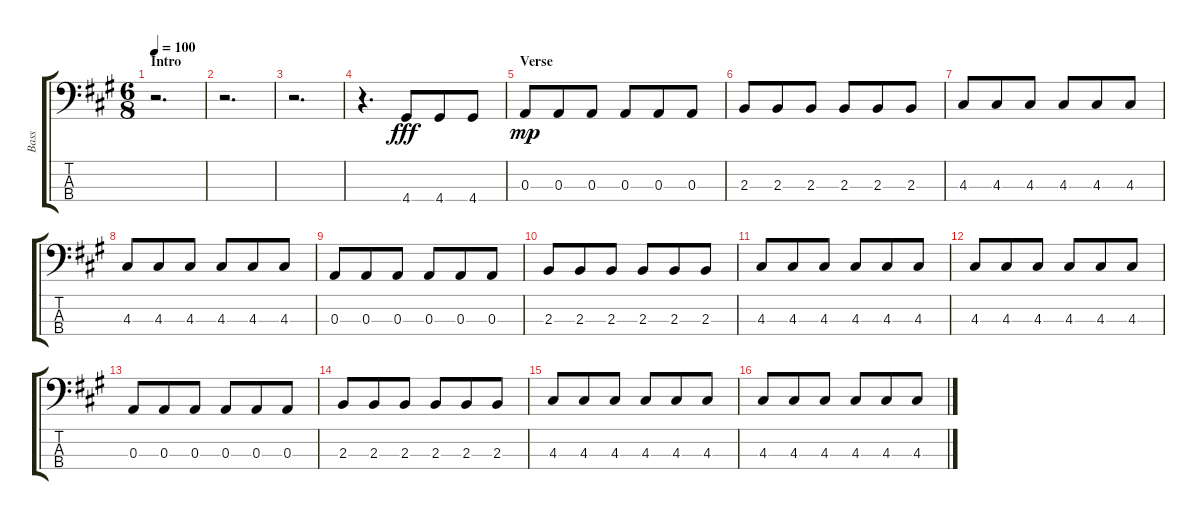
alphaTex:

\track ("Bass" "Bass") {instrument electricbassfinger}
\staff {score tabs}
\tuning (G2 D2 A1 E1) {hide}
\ts (6 8)
\section ("" "Intro")
\tempo 100
\clef f4
\ks a
r.2{d dy fff instrument electricbassfinger} |
r.2{d} |
r.2{d} |
r.4{d} 4.4.8 4.4.8 4.4.8 |
\section ("" "Verse")
0.3.8{dy mp} 0.3.8 0.3.8 0.3.8 0.3.8 0.3.8 |
2.3.8 2.3.8 2.3.8 2.3.8 2.3.8 2.3.8 |
4.3.8 4.3.8 4.3.8 4.3.8 4.3.8 4.3.8 |
4.3.8 4.3.8 4.3.8 4.3.8 4.3.8 4.3.8 |
0.3.8 0.3.8 0.3.8 0.3.8 0.3.8 0.3.8 |
2.3.8 2.3.8 2.3.8 2.3.8 2.3.8 2.3.8 |
4.3.8 4.3.8 4.3.8 4.3.8 4.3.8 4.3.8 |
4.3.8 4.3.8 4.3.8 4.3.8 4.3.8 4.3.8 |
0.3.8 0.3.8 0.3.8 0.3.8 0.3.8 0.3.8 |
2.3.8 2.3.8 2.3.8 2.3.8 2.3.8 2.3.8 |
4.3.8 4.3.8 4.3.8 4.3.8 4.3.8 4.3.8 |
4.3.8 4.3.8 4.3.8 4.3.8 4.3.8 4.3.8
